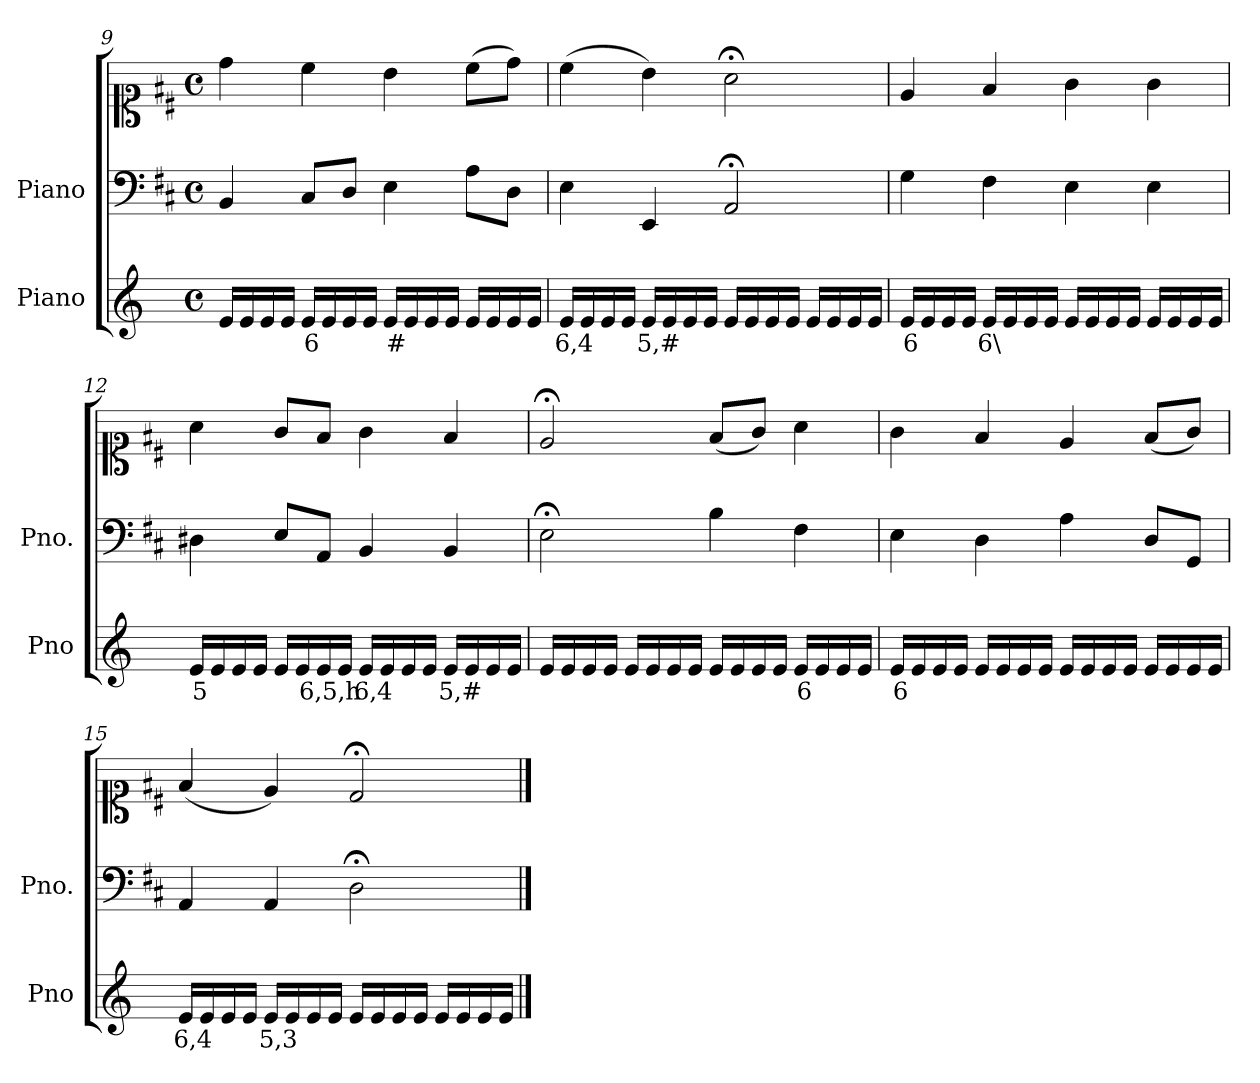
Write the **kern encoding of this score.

**kern	**text	**kern	**kern
*part2	*part2	*part1	*part1
*staff3	*staff3	*staff2	*staff1
*I"Piano	*	*I"Piano	*
*I'Pno	*	*I'Pno.	*
*clefG2	*	*clefF4	*clefC1
*k[]	*	*k[f#c#]	*k[f#c#]
*M4/4	*	*M4/4	*M4/4
*met(c)	*	*met(c)	*met(c)
=9	=9	=9	=9
16e/LL	.	4BB/	4dd\
16e/	.	.	.
16e/	.	.	.
16e/JJ	.	.	.
!	!LO:LY:b	!	!
16e/LL	6	8C#/L	4cc#\
16e/	.	.	.
!	!LO:LY:b	!	!
16e/	_	8D/J	.
16e/JJ	.	.	.
!	!LO:LY:b	!	!
16e/LL	#	4E\	4b\
16e/	.	.	.
16e/	.	.	.
16e/JJ	.	.	.
16e/LL	.	8A\L	(>8cc#\L
16e/	.	.	.
16e/	.	8D\J	8dd\J)
16e/JJ	.	.	.
=10	=10	=10	=10
!	!LO:LY:b	!	!
16e/LL	6,4	4E\	(>4cc#\
16e/	.	.	.
16e/	.	.	.
16e/JJ	.	.	.
!	!LO:LY:b	!	!
16e/LL	5,#	4EE/	4b\)
16e/	.	.	.
16e/	.	.	.
16e/JJ	.	.	.
16e/LL	.	2AA;</	2a;<\
16e/	.	.	.
16e/	.	.	.
16e/JJ	.	.	.
16e/LL	.	.	.
16e/	.	.	.
16e/	.	.	.
16e/JJ	.	.	.
=11	=11	=11	=11
!	!LO:LY:b	!	!
16e/LL	6	4G\	4e/
16e/	.	.	.
16e/	.	.	.
16e/JJ	.	.	.
!	!LO:LY:b	!	!
16e/LL	6\	4F#\	4f#/
16e/	.	.	.
16e/	.	.	.
16e/JJ	.	.	.
16e/LL	.	4E\	4g\
16e/	.	.	.
16e/	.	.	.
16e/JJ	.	.	.
16e/LL	.	4E\	4g\
16e/	.	.	.
16e/	.	.	.
16e/JJ	.	.	.
=12	=12	=12	=12
!	!LO:LY:b	!	!
16e/LL	5	4D#X\	4a\
16e/	.	.	.
16e/	.	.	.
16e/JJ	.	.	.
16e/LL	.	8E/L	8g/L
16e/	.	.	.
!	!LO:LY:b	!	!
16e/	6,5,h	8AA/J	8f#/J
16e/JJ	.	.	.
!	!LO:LY:b	!	!
16e/LL	6,4	4BB/	4g\
16e/	.	.	.
16e/	.	.	.
16e/JJ	.	.	.
!	!LO:LY:b	!	!
16e/LL	5,#	4BB/	4f#/
16e/	.	.	.
16e/	.	.	.
16e/JJ	.	.	.
=13	=13	=13	=13
16e/LL	.	2E;<\	2e;</
16e/	.	.	.
16e/	.	.	.
16e/JJ	.	.	.
16e/LL	.	.	.
16e/	.	.	.
16e/	.	.	.
16e/JJ	.	.	.
16e/LL	.	4B\	(<8f#/L
16e/	.	.	.
16e/	.	.	8g/J)
16e/JJ	.	.	.
!	!LO:LY:b	!	!
16e/LL	6	4F#\	4a\
16e/	.	.	.
16e/	.	.	.
16e/JJ	.	.	.
=14	=14	=14	=14
!	!LO:LY:b	!	!
16e/LL	6	4E\	4g\
16e/	.	.	.
16e/	.	.	.
16e/JJ	.	.	.
16e/LL	.	4D\	4f#/
16e/	.	.	.
16e/	.	.	.
16e/JJ	.	.	.
16e/LL	.	4A\	4e/
16e/	.	.	.
16e/	.	.	.
16e/JJ	.	.	.
16e/LL	.	8D/L	(<8f#/L
16e/	.	.	.
16e/	.	8GG/J	8g/J)
16e/JJ	.	.	.
=15	=15	=15	=15
!	!LO:LY:b	!	!
16e/LL	6,4	4AA/	(<4f#/
16e/	.	.	.
16e/	.	.	.
16e/JJ	.	.	.
!	!LO:LY:b	!	!
16e/LL	5,3	4AA/	4e/)
16e/	.	.	.
16e/	.	.	.
16e/JJ	.	.	.
16e/LL	.	2D;<\	2d;</
16e/	.	.	.
16e/	.	.	.
16e/JJ	.	.	.
16e/LL	.	.	.
16e/	.	.	.
16e/	.	.	.
16e/JJ	.	.	.
==	==	==	==
*-	*-	*-	*-
